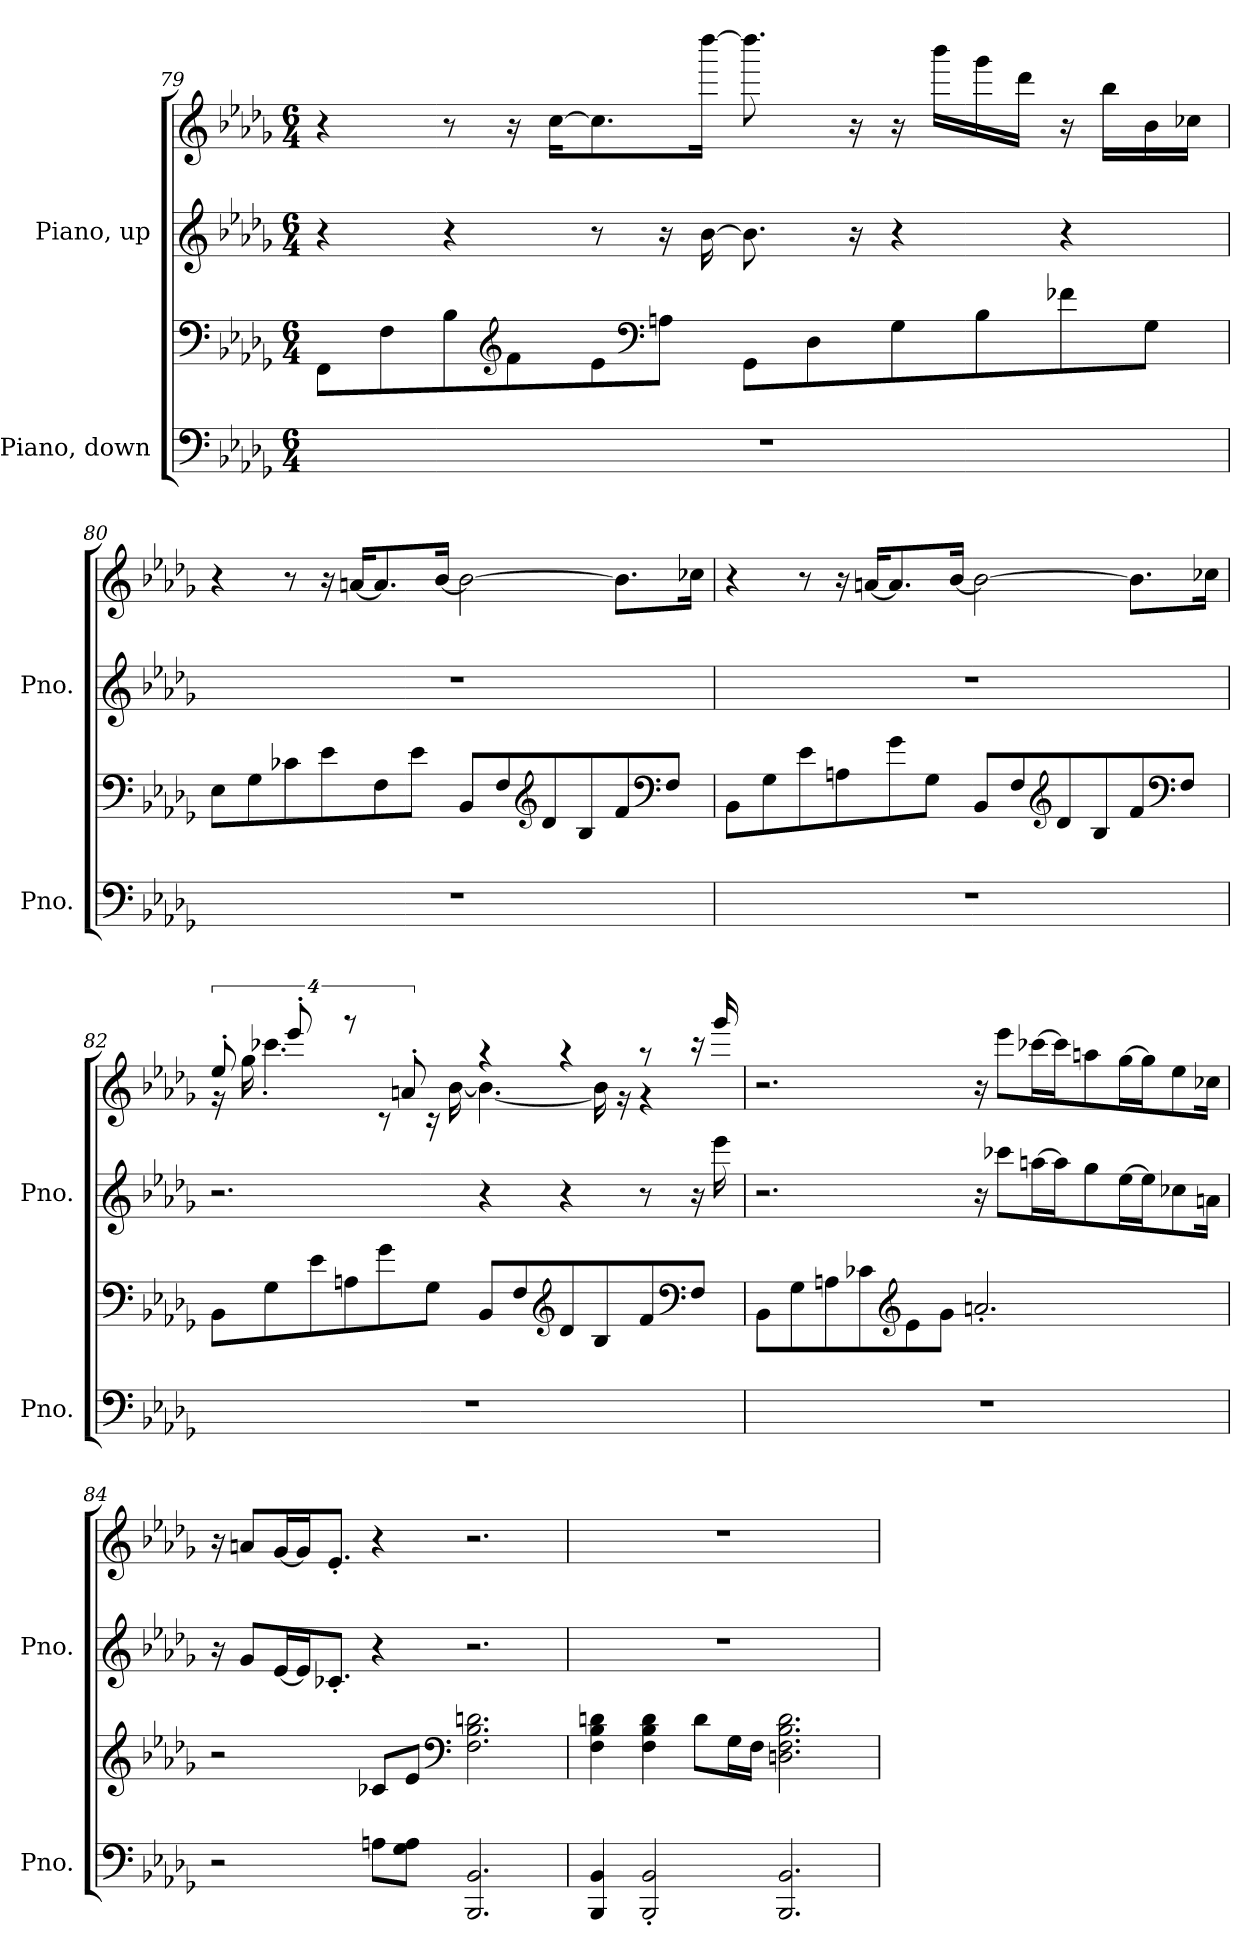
**kern	**kern	**kern	**kern
*part2	*part2	*part1	*part1
*staff4	*staff3	*staff2	*staff1
*I"Piano, down	*	*I"Piano, up	*
*I'Pno.	*	*I'Pno.	*
!!LO:LB:g=z
*clefF4	*clefF4	*clefG2	*clefG2
*k[b-e-a-d-g-]	*k[b-e-a-d-g-]	*k[b-e-a-d-g-]	*k[b-e-a-d-g-]
*M6/4	*M6/4	*M6/4	*M6/4
=79	=79	=79	=79
1.r	8FF\L	4r	4r
.	8F\	.	.
.	8B-\	4r	8r
*	*clefG2	*	*
.	8f\	.	16r
.	.	.	[16cc\KL
.	8e-\	8r	8.cc\]
*	*clefF4	*	*
.	8An\J	16r	.
.	.	[16b-\	[16dddd-\Jk
.	8GG-\L	8.b-\]	8.dddd-\]
.	8D-\	.	.
.	.	16r	16r
.	8G-\	4r	16r
.	.	.	16bbb-\LL
.	8B-\	.	16ggg-\
.	.	.	16ddd-\JJ
.	8f-X\	4r	16r
.	.	.	16bb-\LL
.	8G-\J	.	16b-\
.	.	.	16cc-X\JJ
!!LO:LB:g=z
=80	=80	=80	=80
1.r	8E-\L	1.r	4r
.	8G-\	.	.
.	8c-X\	.	8r
.	8e-\	.	16r
.	.	.	[16an/KL
.	8F\	.	8.a/]
.	8e-\J	.	.
.	.	.	[16b-/Jk
.	8BB-/L	.	2b-\_
.	8F/	.	.
*	*clefG2	*	*
.	8d-/	.	.
.	8B-/	.	.
.	8f/	.	8.b-\L]
*	*clefF4	*	*
.	8F/J	.	.
.	.	.	16cc-X\Jk
=81	=81	=81	=81
1.r	8BB-\L	1.r	4r
.	8G-\	.	.
.	8e-\	.	8r
.	8An\	.	16r
.	.	.	[16an/KL
.	8g-\	.	8.a/]
.	8G-\J	.	.
.	.	.	[16b-/Jk
.	8BB-/L	.	2b-\_
.	8F/	.	.
*	*clefG2	*	*
.	8d-/	.	.
.	8B-/	.	.
.	8f/	.	8.b-\L]
*	*clefF4	*	*
.	8F/J	.	.
.	.	.	16cc-X\Jk
!!LO:PB:g=z
=82	=82	=82	=82
*	*	*	*^
1.r	8BB-\L	2.r	16%3ee-'/	16r
.	.	.	.	16gg-\
.	8G-\	.	.	4.ccc-X'\
.	.	.	16%3eee-'/	.
.	8e-\	.	.	.
.	8An\	.	16%3r	.
.	8g-\	.	.	8r
.	.	.	16%3an'/	.
.	8G-\J	.	.	16r
.	.	.	.	[16b-\
.	8BB-/L	4r	4r	4.b-\_
.	8F/	.	.	.
*	*clefG2	*	*	*
.	8d-/	4r	4r	.
.	8B-/	.	.	16b-\]
.	.	.	.	16r
.	8f/	8r	8r	4r
*	*clefF4	*	*	*
.	8F/J	16r	16r	.
.	.	16eee-\	16ggg-/	.
*	*	*	*v	*v
!!LO:LB:g=z
=83	=83	=83	=83
1.r	8BB-\L	2.r	2.r
.	8G-\	.	.
.	8An\	.	.
.	8c-X\	.	.
*	*clefG2	*	*
.	8e-\	.	.
.	8g-\J	.	.
.	2.an'/	16r	16r
.	.	8ccc-X\L	8eee-\L
.	.	[16aan\L	[16ccc-X\L
.	.	16aa\J]	16ccc-\J]
.	.	8gg-\	8aan\
.	.	[16ee-\L	[16gg-\L
.	.	16ee-\J]	16gg-\J]
.	.	8cc-X\	8ee-\
.	.	16an\Jk	16cc-X\Jk
=84	=84	=84	=84
2r	2r	16r	16r
.	.	8g-/L	8an/L
.	.	[16e-/L	[16g-/L
.	.	16e-/J]	16g-/J]
.	.	8.c-X'/J	8.e-'/J
8An\L	8c-X/L	4r	4r
8G-\ 8A\J	8e-/J	.	.
*	*clefF4	*	*
2.BBB-/ 2.BB-/	2.F\ 2.B-\ 2.dn\	2.r	2.r
!!LO:LB:g=z
=85	=85	=85	=85
4BBB-/ 4BB-/	4F\ 4B-\ 4dn\	1.r	1.r
2BBB-/' 2BB-/'	4F\ 4B-\ 4d\	.	.
.	8d\L	.	.
.	16G-\L	.	.
.	16F\JJ	.	.
2.BBB-/ 2.BB-/	2.Dn\ 2.F\ 2.B-\ 2.d\	.	.
=	=	=	=
*-	*-	*-	*-
